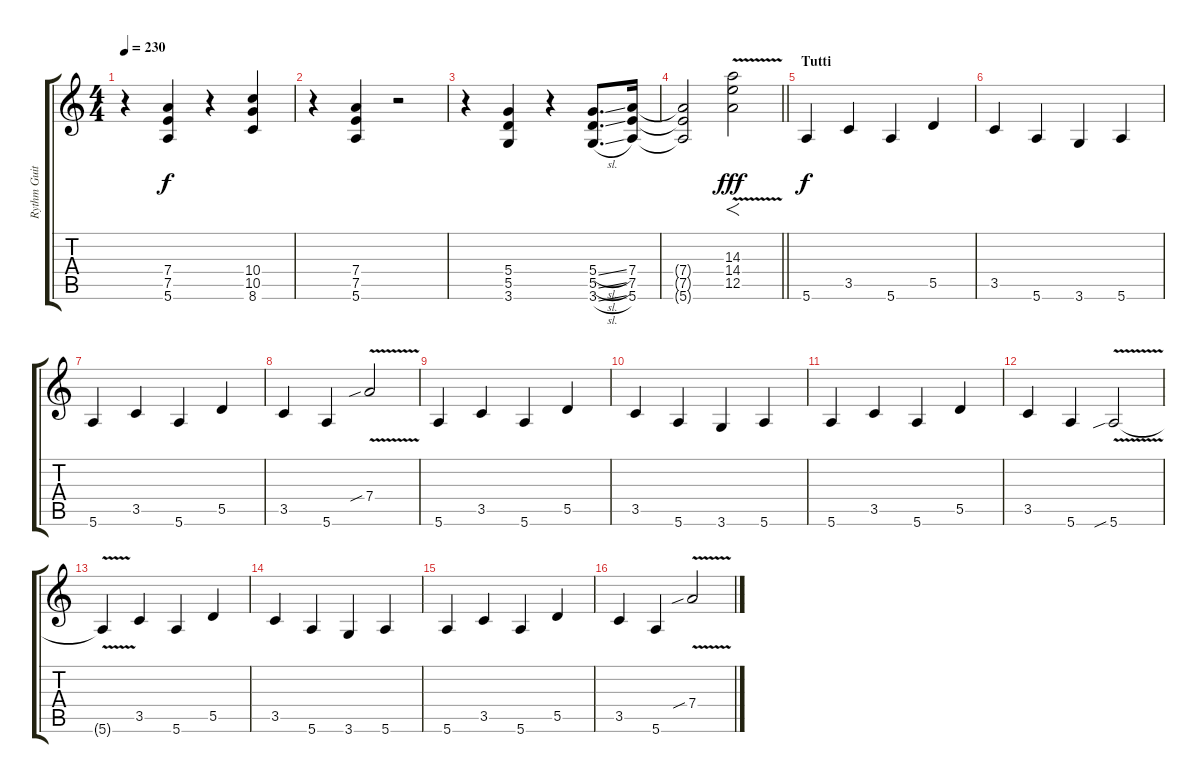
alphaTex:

\track ("Rythm Guitar" "Rythm Guit") {instrument overdrivenguitar}
\staff {score tabs}
\tuning (E4 B3 G3 D3 A2 E2) {hide}
\ts (4 4)
\tempo 230
\clef g2
\ks c
r.4{dy f} (7.4 7.5 5.6).4 r.4 (10.4 10.5 8.6).4 |
r.4 (7.4 7.5 5.6).4 r.2 |
r.4 (5.4 5.5 3.6).4 r.4 (5.4{sl} 5.5{sl} 3.6{sl}).8{d} (7.4 7.5 5.6).16 |
\barLineRight lightlight
(7.4{t} 7.5{t} 5.6{t}).2 (14.3{v} 14.4{v} 12.5{v}).2{f dy fff} |
\section ("" "Tutti")
5.6.4{dy f volume 13 instrument distortionguitar} 3.5.4 5.6.4 5.5.4 |
3.5.4 5.6.4 3.6.4 5.6.4 |
5.6.4 3.5.4 5.6.4 5.5.4 |
3.5.4 5.6.4 7.4{v sib}.2 |
5.6.4 3.5.4 5.6.4 5.5.4 |
3.5.4 5.6.4 3.6.4 5.6.4 |
5.6.4 3.5.4 5.6.4 5.5.4 |
3.5.4 5.6.4 5.6{v sib}.2 |
5.6{t}.4 3.5.4 5.6.4 5.5.4 |
3.5.4 5.6.4 3.6.4 5.6.4 |
5.6.4 3.5.4 5.6.4 5.5.4 |
3.5.4 5.6.4 7.4{v sib}.2
